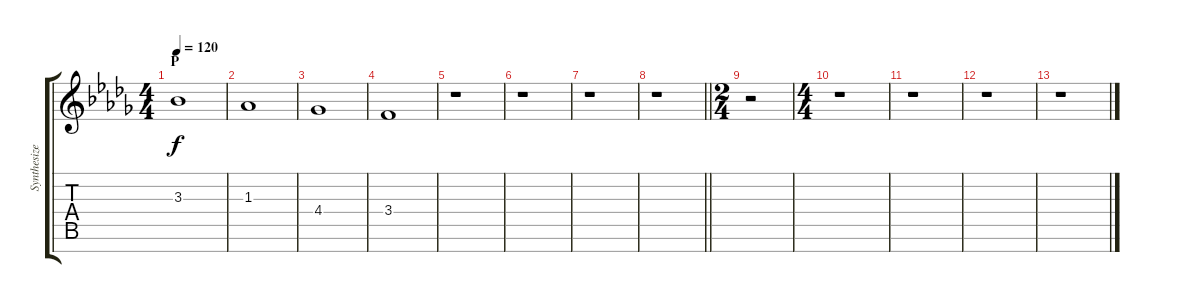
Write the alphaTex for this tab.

\track ("Synthesizer" "Synthesize") {instrument pad2warm}
\staff {score tabs}
\tuning (E5 B4 G4 D4 A3 E3 B2) {hide}
\ts (4 4)
\section ("" "P")
\tempo 120
\clef g2
\ks db
3.3.1{dy f} |
1.3.1 |
4.4.1 |
3.4.1 |
r.1 |
r.1 |
r.1 |
\barLineRight lightlight
r.1 |
\ts (2 4)
r.2 |
\ts (4 4)
r.1 |
r.1 |
r.1 |
r.1
